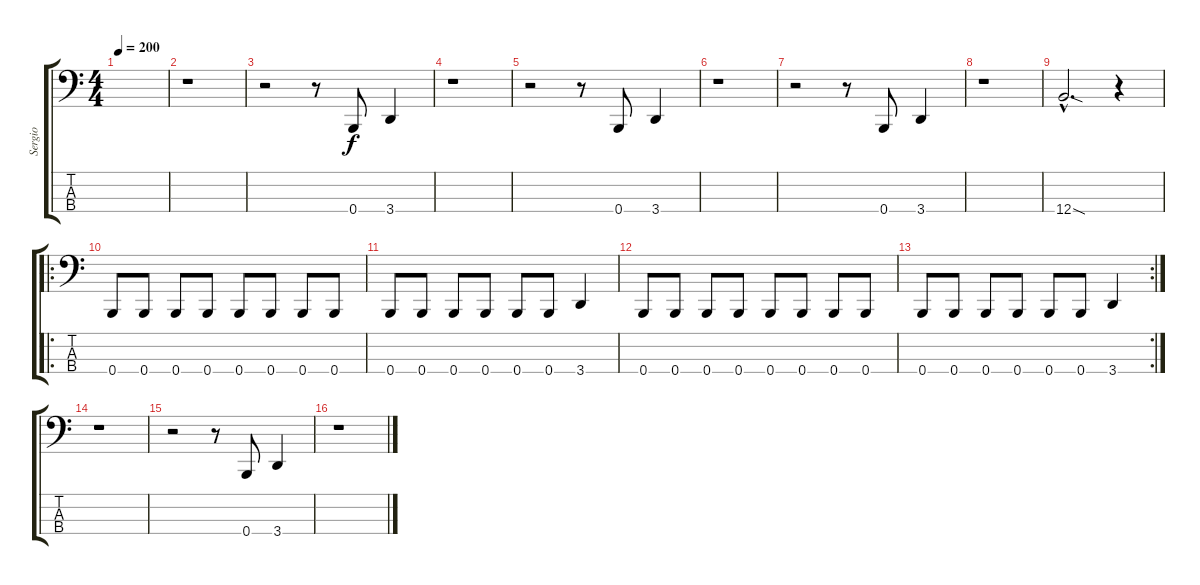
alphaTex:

\track ("Sergio" "Sergio") {instrument electricbassfinger}
\staff {score tabs}
\tuning (E2 B1 Gb1 B0) {hide}
\ts (4 4)
\tempo 200
\clef f4
\ks c
|
r.1 |
r.2 r.8 0.4.8 3.4.4 |
r.1 |
r.2 r.8 0.4.8 3.4.4 |
r.1 |
r.2 r.8 0.4.8 3.4.4 |
r.1 |
12.4{sod hac}.2{d} r.4 |
\ro
0.4.8 0.4.8 0.4.8 0.4.8 0.4.8 0.4.8 0.4.8 0.4.8 |
0.4.8 0.4.8 0.4.8 0.4.8 0.4.8 0.4.8 3.4.4 |
0.4.8 0.4.8 0.4.8 0.4.8 0.4.8 0.4.8 0.4.8 0.4.8 |
\rc 2
0.4.8 0.4.8 0.4.8 0.4.8 0.4.8 0.4.8 3.4.4 |
r.1 |
r.2 r.8 0.4.8 3.4.4 |
r.1
